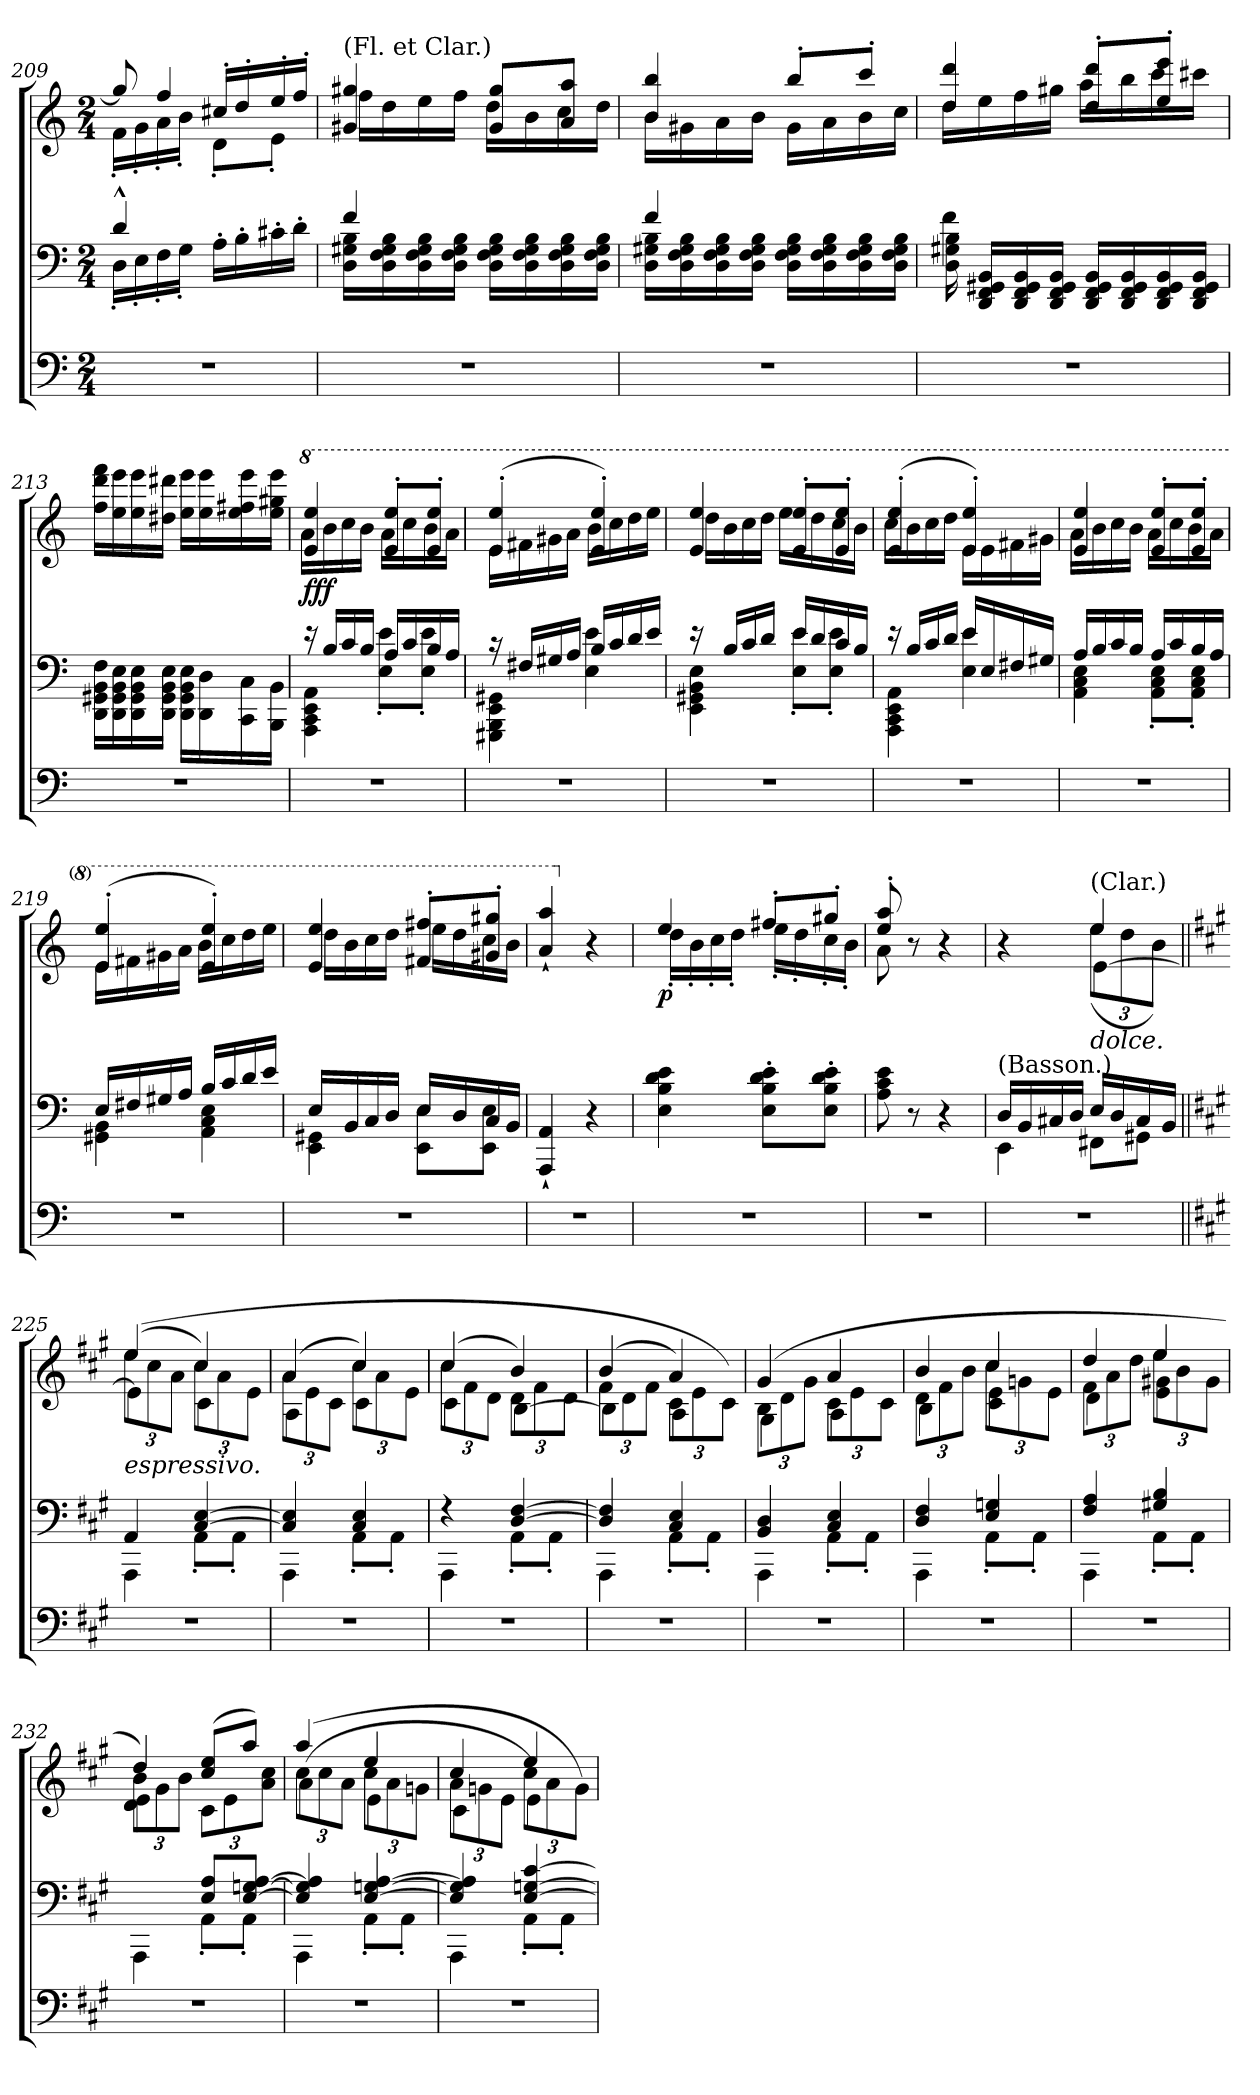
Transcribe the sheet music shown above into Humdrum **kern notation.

**kern	**kern	**kern	**dynam
*part1	*part1	*part1	*part1
*staff3	*staff2	*staff1	*staff1/2/3
*clefF4	*clefF4	*clefG2	*
*k[]	*k[]	*k[]	*
*M2/4	*M2/4	*M2/4	*
=209	=209	=209	=209
*	*^	*^	*
*	*	*	*	*^	*
2r	4d^^/	16D'\LL	4ryy	16f'\LL	8gg/]	.
.	.	16E'\	.	16g'\	.	.
.	.	16F'\	.	16a'\	4ff/	.
.	.	16G'\JJ	.	16b'\JJ	.	.
.	4ryy	16A'\LL	16cc#X'/LL	8d'\L	.	.
.	.	16B'\	16dd'/	.	.	.
.	.	16c#X'\	16ee'/	8e'\J	8ryy	.
.	.	16d'\JJ	16ff'/JJ	.	.	.
*	*	*	*	*v	*v	*
=210	=210	=210	=210	=210	=210
!	!	!	!LO:TX:a:t=(Fl. et Clar.)	!	!
!	!	!	!	!	!LO:DY:a=2
2r	4f/	16D\ 16G#X\ 16B\LL	4g#X/ 4gg#X/	16ff\LL	cresc.
.	.	16D\ 16F\ 16G#\ 16B\	.	16dd\	.
.	.	16D\ 16F\ 16G#\ 16B\	.	16ee\	.
.	.	16D\ 16F\ 16G#\ 16B\JJ	.	16ff\JJ	.
.	4ryy	16D\ 16F\ 16G#\ 16B\LL	8g#/ 8gg#/L	16dd\LL	.
.	.	16D\ 16F\ 16G#\ 16B\	.	16b\	.
.	.	16D\ 16F\ 16G#\ 16B\	8a/ 8aa/J	16cc\	.
.	.	16D\ 16F\ 16G#\ 16B\JJ	.	16dd\JJ	.
=211	=211	=211	=211	=211	=211
2r	4f/	16D\ 16G#X\ 16B\LL	4b/ 4bb/	16b\LL	.
.	.	16D\ 16F\ 16G#\ 16B\	.	16g#X\	.
.	.	16D\ 16F\ 16G#\ 16B\	.	16a\	.
.	.	16D\ 16F\ 16G#\ 16B\JJ	.	16b\JJ	.
.	4ryy	16D\ 16F\ 16G#\ 16B\LL	8bb'/L	16g#\LL	.
.	.	16D\ 16F\ 16G#\ 16B\	.	16a\	.
.	.	16D\ 16F\ 16G#\ 16B\	8ccc'/J	16b\	.
.	.	16D\ 16F\ 16G#\ 16B\JJ	.	16cc\JJ	.
=212	=212	=212	=212	=212	=212
2r	4f\	16D\ 16G#X\ 16B\	4dd/ 4ddd/	16dd\LL	.
.	.	16DD/ 16FF/ 16GG#X/ 16BB/LL	.	16ee\	.
.	.	16DD/ 16FF/ 16GG#/ 16BB/	.	16ff\	.
.	.	16DD/ 16FF/ 16GG#/ 16BB/JJ	.	16gg#X\JJ	.
.	4ryy	16DD/ 16FF/ 16GG#/ 16BB/LL	8dd'/ 8ddd'/L	16aa\LL	.
.	.	16DD/ 16FF/ 16GG#/ 16BB/	.	16bb\	.
.	.	16DD/ 16FF/ 16GG#/ 16BB/	8ee'/ 8eee'/J	16ccc\	.
.	.	16DD/ 16FF/ 16GG#/ 16BB/JJ	.	16ccc#X\JJ	.
*	*v	*v	*	*	*
*	*	*v	*v	*
=213	=213	=213	=213
2r	16DD\ 16GG#X\ 16BB\ 16F\LL	16ff\ 16ddd\ 16fff\LL	.
.	16DD\ 16GG#\ 16BB\ 16E\	16ee\ 16eee\	.
.	16DD\ 16GG#\ 16BB\ 16E\	16ee\ 16eee\	.
.	16DD\ 16GG#\ 16BB\ 16E\JJ	16dd#X\ 16ddd#X\JJ	.
.	16DD\ 16GG#\ 16BB\ 16E\LL	16ee\ 16eee\LL	.
.	16DD\ 16D\	16ee\ 16eee\	.
.	16CC\ 16C\	16ee\ 16ff#X\ 16eee\	.
.	16BBB\ 16BB\JJ	16ee\ 16gg#X\ 16eee\JJ	.
=214	=214	=214	=214
*	*^	*	*
*	*	*	*8va	*
*	*	*	*^	*
!	!	!	!	!	!LO:DY:b
2r	16r	4AAA\ 4CC\ 4EE\ 4AA\	4ee/ 4eee/	16aa\LL	fff
.	16B/LL	.	.	16bb\	.
.	16c/	.	.	16ccc\	.
.	16B/JJ	.	.	16bb\JJ	.
.	16A/LL	8E'\ 8e'\L	8ee'/ 8eee'/L	16aa\LL	.
.	16c/	.	.	16ccc\	.
.	16B/	8E'\ 8e'\J	8ee'/ 8eee'/J	16bb\	.
.	16A/JJ	.	.	16aa\JJ	.
=215	=215	=215	=215	=215	=215
2r	16r	4GGG#X\ 4BBB\ 4EE\ 4GG#X\	(>4ee'/ 4eee'/	16ee\LL	.
.	16F#X/LL	.	.	16ff#X\	.
.	16G#X/	.	.	16gg#X\	.
.	16A/JJ	.	.	16aa\JJ	.
.	16B/LL	4E\ 4e\	4ee'/ 4eee'/)	16bb\LL	.
.	16c/	.	.	16ccc\	.
.	16d/	.	.	16ddd\	.
.	16e/JJ	.	.	16eee\JJ	.
=216	=216	=216	=216	=216	=216
2r	16r	4EE\ 4GG#X\ 4BB\ 4E\	4ee/ 4eee/	16ddd\LL	.
.	16B/LL	.	.	16bb\	.
.	16c/	.	.	16ccc\	.
.	16d/JJ	.	.	16ddd\JJ	.
.	16e/LL	8E'\ 8e'\L	8ee'/ 8eee'/L	16eee\LL	.
.	16d/	.	.	16ddd\	.
.	16c/	8E'\ 8e'\J	8ee'/ 8eee'/J	16ccc\	.
.	16B/JJ	.	.	16bb\JJ	.
=217	=217	=217	=217	=217	=217
2r	16r	4AAA\ 4CC\ 4EE\ 4AA\	(>4ee'/ 4eee'/	16ccc\LL	.
.	16B/LL	.	.	16bb\	.
.	16c/	.	.	16ccc\	.
.	16d/JJ	.	.	16ddd\JJ	.
.	16e/LL	4E\ 4e\	4ee'/ 4eee'/)	16ee\LL	.
.	16E/	.	.	16ee\	.
.	16F#X/	.	.	16ff#X\	.
.	16G#X/JJ	.	.	16gg#X\JJ	.
=218	=218	=218	=218	=218	=218
2r	16A/LL	4AA\ 4C\ 4E\	4ee/ 4eee/	16aa\LL	.
.	16B/	.	.	16bb\	.
.	16c/	.	.	16ccc\	.
.	16B/JJ	.	.	16bb\JJ	.
.	16A/LL	8AA'\ 8C'\ 8E'\L	8ee'/ 8eee'/L	16aa\LL	.
.	16c/	.	.	16ccc\	.
.	16B/	8AA'\ 8C'\ 8E'\J	8ee'/ 8eee'/J	16bb\	.
.	16A/JJ	.	.	16aa\JJ	.
=219	=219	=219	=219	=219	=219
2r	16E/LL	4GG#X\ 4BB\	(>4ee'/ 4eee'/	16ee\LL	.
.	16F#X/	.	.	16ff#X\	.
.	16G#X/	.	.	16gg#X\	.
.	16A/JJ	.	.	16aa\JJ	.
.	16B/LL	4AA\ 4C\ 4E\	4ee'/ 4eee'/)	16bb\LL	.
.	16c/	.	.	16ccc\	.
.	16d/	.	.	16ddd\	.
.	16e/JJ	.	.	16eee\JJ	.
=220	=220	=220	=220	=220	=220
2r	16E/LL	4EE\ 4GG#X\	4ee/ 4eee/	16ddd\LL	.
.	16BB/	.	.	16bb\	.
.	16C/	.	.	16ccc\	.
.	16D/JJ	.	.	16ddd\JJ	.
.	16E/LL	8EE\ 8E\L	8ff#X'/ 8fff#X'/L	16eee\LL	.
.	16D/	.	.	16ddd\	.
.	16C/	8EE\ 8E\J	8gg#X'/ 8ggg#X'/J	16ccc\	.
.	16BB/JJ	.	.	16bb\JJ	.
*	*v	*v	*	*	*
*	*	*v	*v	*
=221	=221	=221	=221
2r	4AAA`/ 4AA`/	4aa`/ 4aaa`/	.
*	*	*X8va	*
.	4r	4r	.
=222	=222	=222	=222
*	*	*^	*
!	!	!	!	!LO:DY:b
2r	4E\ 4B\ 4d\ 4e\	4ee/	16dd'\LL	p
.	.	.	16b'\	.
.	.	.	16cc'\	.
.	.	.	16dd'\JJ	.
.	8E'\ 8B'\ 8d'\ 8e'\L	8ff#X'/L	16ee'\LL	.
.	.	.	16dd'\	.
.	8E'\ 8B'\ 8d'\ 8e'\J	8gg#X'/J	16cc'\	.
.	.	.	16b'\JJ	.
=223	=223	=223	=223	=223
2r	8A\ 8c\ 8e\	8ee'/ 8aa'/	8a\	.
.	8r	8r	4.ryy	.
.	4r	4r	.	.
=224	=224	=224	=224	=224
*	*^	*	*^	*
!	!LO:TX:a:t=(Basson.)	!	!	!	!	!
2r	16D/LL	4EE\	4r	4ryy	4ryy	.
.	16BB/	.	.	.	.	.
.	16C#X/	.	.	.	.	.
.	16D/JJ	.	.	.	.	.
*	*	*	*	*Xbrackettup	*	*
!	!	!	!LO:TX:a:t=(Clar.)	!	!	!
!	!LO:TX:a:i:t=dolce.	!	!	!	!	!
.	16E/LL	8FF#X\L	4ee/	(>12ee\L	[4e\	.
.	16D/	.	.	.	.	.
.	.	.	.	12dd\	.	.
.	16C#/	8GG#X\J	.	.	.	.
.	.	.	.	12b\J)	.	.
.	16BB/JJ	.	.	.	.	.
=225||	=225||	=225||	=225||	=225||	=225||	=225||
*k[f#c#g#]	*k[f#c#g#]	*	*k[f#c#g#]	*	*	*
!	!LO:TX:a:i:t=espressivo.	!	!	!	!	!
2r	4AA/	4AAA\	(>(>4ee/	12ee\L	4e\]	.
.	.	.	.	12cc#\	.	.
.	.	.	.	12a\J	.	.
.	[4C#/ [4E/	8AA'\L	4cc#/)	12cc#\L	4c#\	.
.	.	.	.	12a\	.	.
.	.	8AA'\J	.	.	.	.
.	.	.	.	12e\J	.	.
=226	=226	=226	=226	=226	=226	=226
2r	4C#]/ 4E]/	4AAA\	(>4a/	12a\L	4A\	.
.	.	.	.	12e\	.	.
.	.	.	.	12c#\J	.	.
.	4C#/ 4E/	8AA'\L	4cc#/)	12cc#\L	4c#\	.
.	.	.	.	12a\	.	.
.	.	8AA'\J	.	.	.	.
.	.	.	.	12e\J	.	.
=227	=227	=227	=227	=227	=227	=227
2r	4r	4AAA\	(>4cc#/	12cc#\L	4c#\	.
.	.	.	.	12f#\	.	.
.	.	.	.	12d\J	.	.
.	[4D/ [4F#/	8AA'\L	4b:/)	12d\L	[4B\	.
.	.	.	.	12f#\	.	.
.	.	8AA'\J	.	.	.	.
.	.	.	.	12d\J	.	.
=228	=228	=228	=228	=228	=228	=228
2r	4D]/ 4F#]/	4AAA\	(>4b/	12f#\L	4B\]	.
.	.	.	.	12d\	.	.
.	.	.	.	12f#\J	.	.
.	4C#/ 4E/	8AA'\L	4a/)	12c#\L	4A\	.
.	.	.	.	12e\	.	.
.	.	8AA'\J	.	.	.	.
.	.	.	.	12c#\J)	.	.
=229	=229	=229	=229	=229	=229	=229
2r	4BB/ 4D/	4AAA\	(>4g#/	12B\L	4G#\	.
.	.	.	.	12d\	.	.
.	.	.	.	12g#\J	.	.
.	4C#/ 4E/	8AA'\L	4a/	12c#\L	4A\	.
.	.	.	.	12e\	.	.
.	.	8AA'\J	.	.	.	.
.	.	.	.	12c#\J	.	.
=230	=230	=230	=230	=230	=230	=230
2r	4D/ 4F#/	4AAA\	4b/	12d\L	4B\	.
.	.	.	.	12f#\	.	.
.	.	.	.	12b\J	.	.
.	4E/ 4Gn/	8AA'\L	4cc#/	12cc#\L	4c#\ 4e\	.
.	.	.	.	12gn\	.	.
.	.	8AA'\J	.	.	.	.
.	.	.	.	12e\J	.	.
=231	=231	=231	=231	=231	=231	=231
2r	4F#/ 4A/	4AAA\	4dd/	12f#\L	4d\	.
.	.	.	.	12a\	.	.
.	.	.	.	12dd\J	.	.
.	4G#X/ 4B/	8AA'\L	4ee/	12ee\L	4e\ 4g#X\	.
.	.	.	.	12b\	.	.
.	.	8AA'\J	.	.	.	.
.	.	.	.	12g#\J	.	.
=232	=232	=232	=232	=232	=232	=232
2r	4ryy	4AAA\	4dd/)	12b\L	4d\ 4e\	.
.	.	.	.	12g#\	.	.
.	.	.	.	12b\J	.	.
.	8E/ 8A/L	8AA'\L	(>8cc#/ 8ee/L	12c#\L	4ryy	.
.	.	.	.	12e\	.	.
.	[8E/ [8Gn/ [8A/J	8AA'\J	8aa/J)	.	.	.
.	.	.	.	12a\ 12cc#\J	.	.
=233	=233	=233	=233	=233	=233	=233
2r	4E]/ 4G]/ 4A]/	4AAA\	(>4aa/	12cc#\L	(<4a\	.
.	.	.	.	12cc#\	.	.
.	.	.	.	12a\J	.	.
.	[4E/ [4Gn/ [4A/	8AA'\L	4ee/	12cc#\L	4e\	.
.	.	.	.	12a\	.	.
.	.	8AA'\J	.	.	.	.
.	.	.	.	12gn\J	.	.
=234	=234	=234	=234	=234	=234	=234
2r	4E]/ 4G]/ 4A]/	4AAA\	4cc#/	12a\L	4c#\	.
.	.	.	.	12gn\	.	.
.	.	.	.	12e\J	.	.
.	[4E/ [4Gn/ [4c#/	8AA'\L	4ee/	12cc#\L	4e\)	.
.	.	.	.	12a\	.	.
.	.	8AA'\J	.	.	.	.
.	.	.	.	12g\J)	.	.
*	*v	*v	*	*	*	*
*	*	*v	*v	*v	*
=	=	=	=
*-	*-	*-	*-
